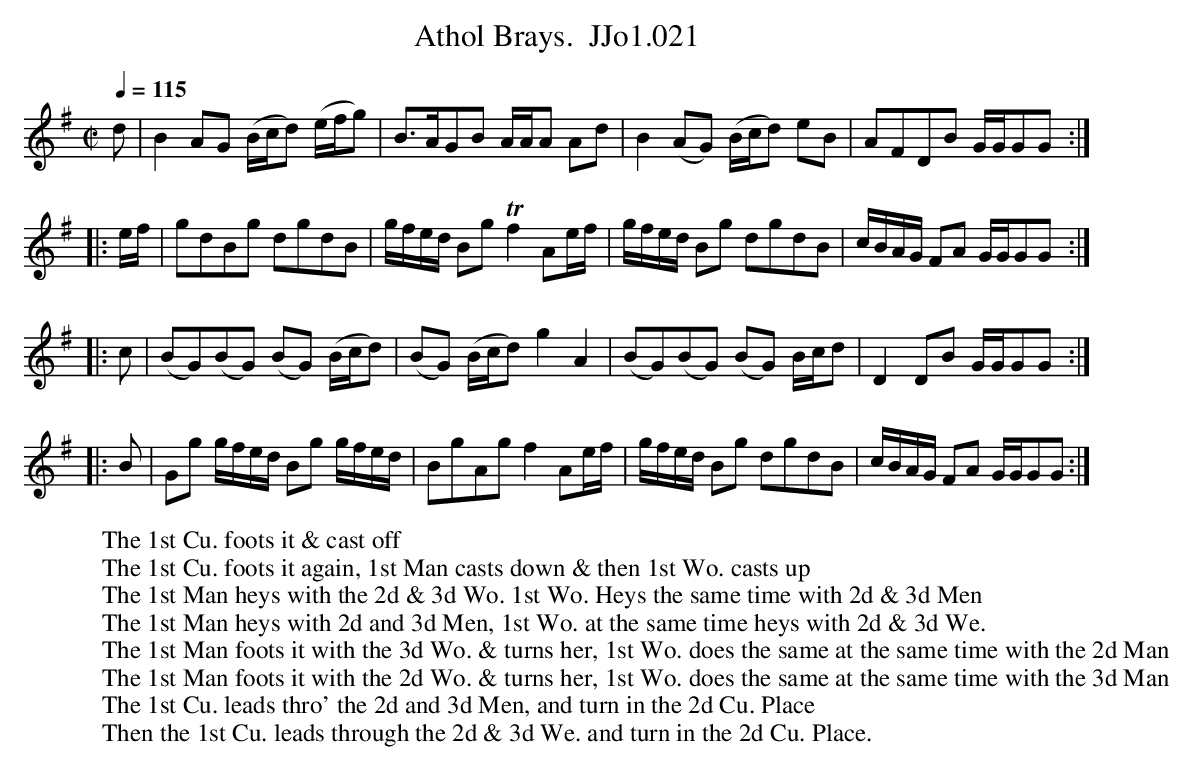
X:1
T:Athol Brays.  JJo1.021
M:C|
Q:1/4=115
L:1/16
K:G
d2 | B4 A2G2 (Bcd2) (efg2) | B3AG2B2 AAA2 A2d2 | B4 (A2G2) (Bcd2) e2B2 | A2F2D2B2 GGG2G2 :|
|: ef |g2d2B2g2 d2g2d2B2 | gfed B2g2 Tf4 A2ef | gfed B2g2 d2g2d2B2 | cBAG F2A2 GGG2G2 :|
|: c2 |(B2G2)(B2G2) (B2G2) (Bcd2) | (B2G2) (Bcd2) g4 A4 | (B2G2)(B2G2) (B2G2) Bcd2 | D4 D2B2 GGG2G2 :|
|: B2 |G2g2 gfed B2g2 gfed | B2g2A2g2 f4 A2ef | gfed B2g2 d2g2d2B2 | cBAG F2A2 GGG2G2 :|
W:The 1st Cu. foots it & cast off
W:The 1st Cu. foots it again, 1st Man casts down & then 1st Wo. casts up
W:The 1st Man heys with the 2d & 3d Wo. 1st Wo. Heys the same time with 2d & 3d Men
W:The 1st Man heys with 2d and 3d Men, 1st Wo. at the same time heys with 2d & 3d We.
W:The 1st Man foots it with the 3d Wo. & turns her, 1st Wo. does the same at the same time with the 2d Man
W:The 1st Man foots it with the 2d Wo. & turns her, 1st Wo. does the same at the same time with the 3d Man
W:The 1st Cu. leads thro' the 2d and 3d Men, and turn in the 2d Cu. Place
W:Then the 1st Cu. leads through the 2d & 3d We. and turn in the 2d Cu. Place.
